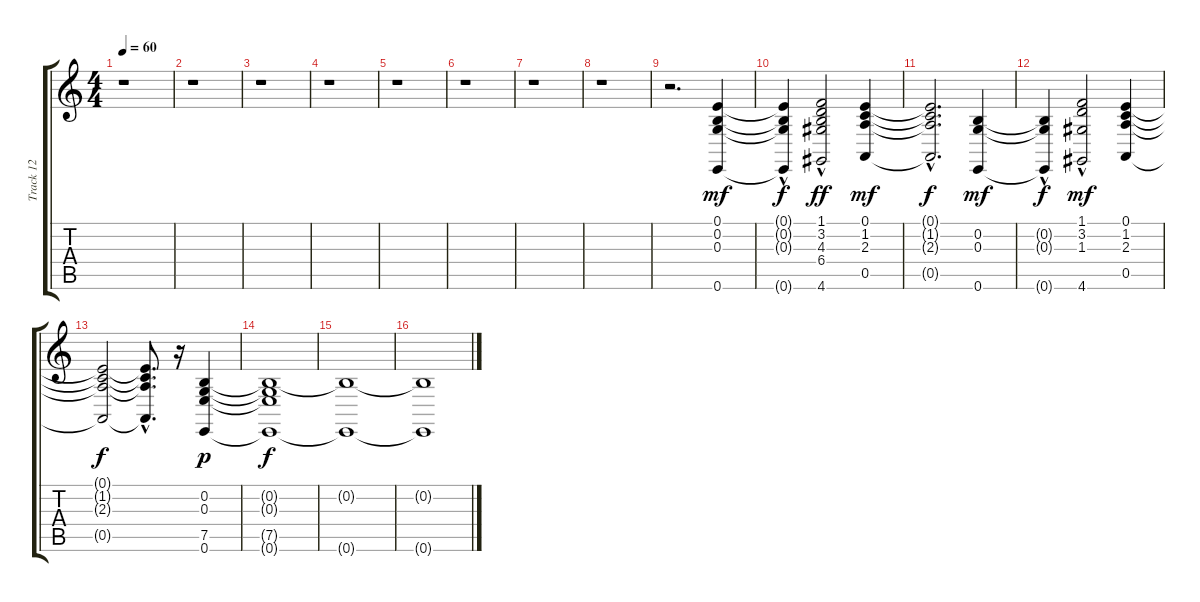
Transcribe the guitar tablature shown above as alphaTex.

\track ("Track 12" "Track 12") {instrument pad8sweep}
\staff {score tabs}
\tuning (E4 B3 G3 D3 A2 E2) {hide}
\ts (4 4)
\tempo 60
\clef g2
\ks c
r.1{dy f} |
r.1 |
r.1 |
r.1 |
r.1 |
r.1 |
r.1 |
r.1 |
r.2{d} (0.1 0.2 0.3 0.6).4{dy mf} |
(0.1{hac t} 0.2{t} 0.3{hac t} 0.6{t}).4{dy f} (1.1{hac} 3.2 4.3{hac} 6.4{hac} 4.6).2{dy ff} (0.1 1.2 2.3 0.5).4{dy mf} |
(0.1{t} 1.2{t} 2.3{t} 0.5{hac t}).2{d dy f} (0.2 0.3 0.6).4{dy mf} |
(0.2{t} 0.3{hac t} 0.6{t}).4{dy f} (1.1{hac} 3.2 1.3{hac} 4.6).2{dy mf} (0.1 1.2 2.3 0.5).4 |
(0.1{t} 1.2{t} 2.3{t} 0.5{t}).2{dy f} (0.1{t} 1.2{t} 2.3{t} 0.5{hac t}).8{d} r.16 (0.2 0.3 7.5 0.6).4{dy p} |
(0.2{t} 0.3{t} 7.5{t} 0.6{t}).1{dy f} |
(0.2{t} 0.6{t}).1 |
(0.2{t} 0.6{t}).1
